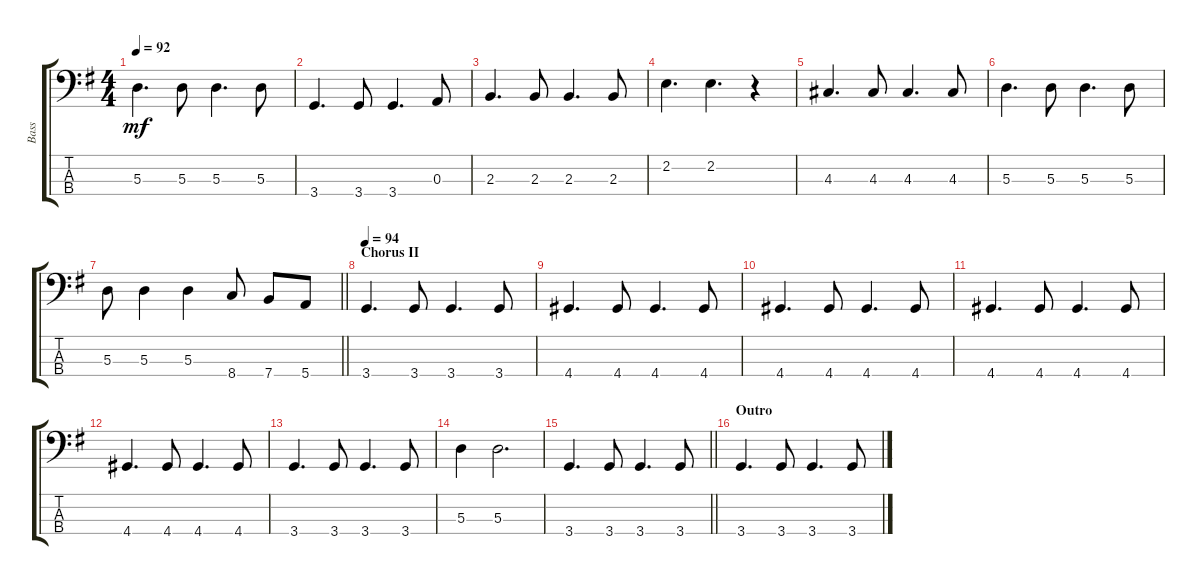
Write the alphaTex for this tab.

\track ("Bass" "Bass") {instrument electricbassfinger}
\staff {score tabs}
\tuning (G2 D2 A1 E1) {hide}
\ts (4 4)
\tempo 92
\clef f4
\ks g
5.3.4{d dy mf} 5.3.8 5.3.4{d} 5.3.8 |
3.4.4{d} 3.4.8 3.4.4{d} 0.3.8 |
2.3.4{d} 2.3.8 2.3.4{d} 2.3.8 |
2.2.4{d} 2.2.4{d} r.4 |
4.3.4{d} 4.3.8 4.3.4{d} 4.3.8 |
5.3.4{d} 5.3.8 5.3.4{d} 5.3.8 |
\barLineRight lightlight
5.3.8 5.3.4 5.3.4 8.4.8 7.4.8 5.4.8 |
\section ("" "Chorus II")
\tempo 94
3.4.4{d} 3.4.8 3.4.4{d} 3.4.8 |
4.4.4{d} 4.4.8 4.4.4{d} 4.4.8 |
4.4.4{d} 4.4.8 4.4.4{d} 4.4.8 |
4.4.4{d} 4.4.8 4.4.4{d} 4.4.8 |
4.4.4{d} 4.4.8 4.4.4{d} 4.4.8 |
3.4.4{d} 3.4.8 3.4.4{d} 3.4.8 |
5.3.4 5.3.2{d} |
\barLineRight lightlight
3.4.4{d} 3.4.8 3.4.4{d} 3.4.8 |
\section ("" "Outro")
3.4.4{d} 3.4.8 3.4.4{d} 3.4.8
